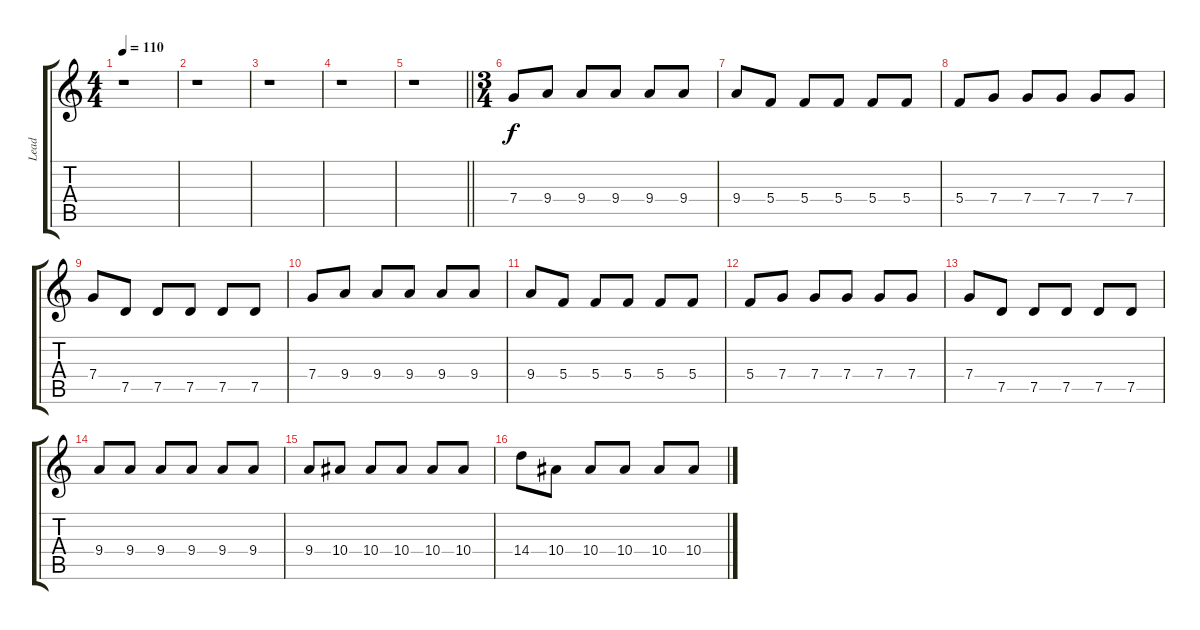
\track ("Lead" "Lead") {instrument distortionguitar}
\staff {score tabs}
\tuning (D4 A3 F3 C3 G2 C2) {hide}
\ts (4 4)
\tempo 110
\clef g2
\ks c
r.1{dy f} |
r.1 |
r.1 |
r.1 |
\barLineRight lightlight
r.1 |
\ts (3 4)
7.4.8 9.4.8 9.4.8 9.4.8 9.4.8 9.4.8 |
9.4.8 5.4.8 5.4.8 5.4.8 5.4.8 5.4.8 |
5.4.8 7.4.8 7.4.8 7.4.8 7.4.8 7.4.8 |
7.4.8 7.5.8 7.5.8 7.5.8 7.5.8 7.5.8 |
7.4.8 9.4.8 9.4.8 9.4.8 9.4.8 9.4.8 |
9.4.8 5.4.8 5.4.8 5.4.8 5.4.8 5.4.8 |
5.4.8 7.4.8 7.4.8 7.4.8 7.4.8 7.4.8 |
7.4.8 7.5.8 7.5.8 7.5.8 7.5.8 7.5.8 |
9.4.8 9.4.8 9.4.8 9.4.8 9.4.8 9.4.8 |
9.4.8 10.4.8 10.4.8 10.4.8 10.4.8 10.4.8 |
14.4.8 10.4.8 10.4.8 10.4.8 10.4.8 10.4.8
